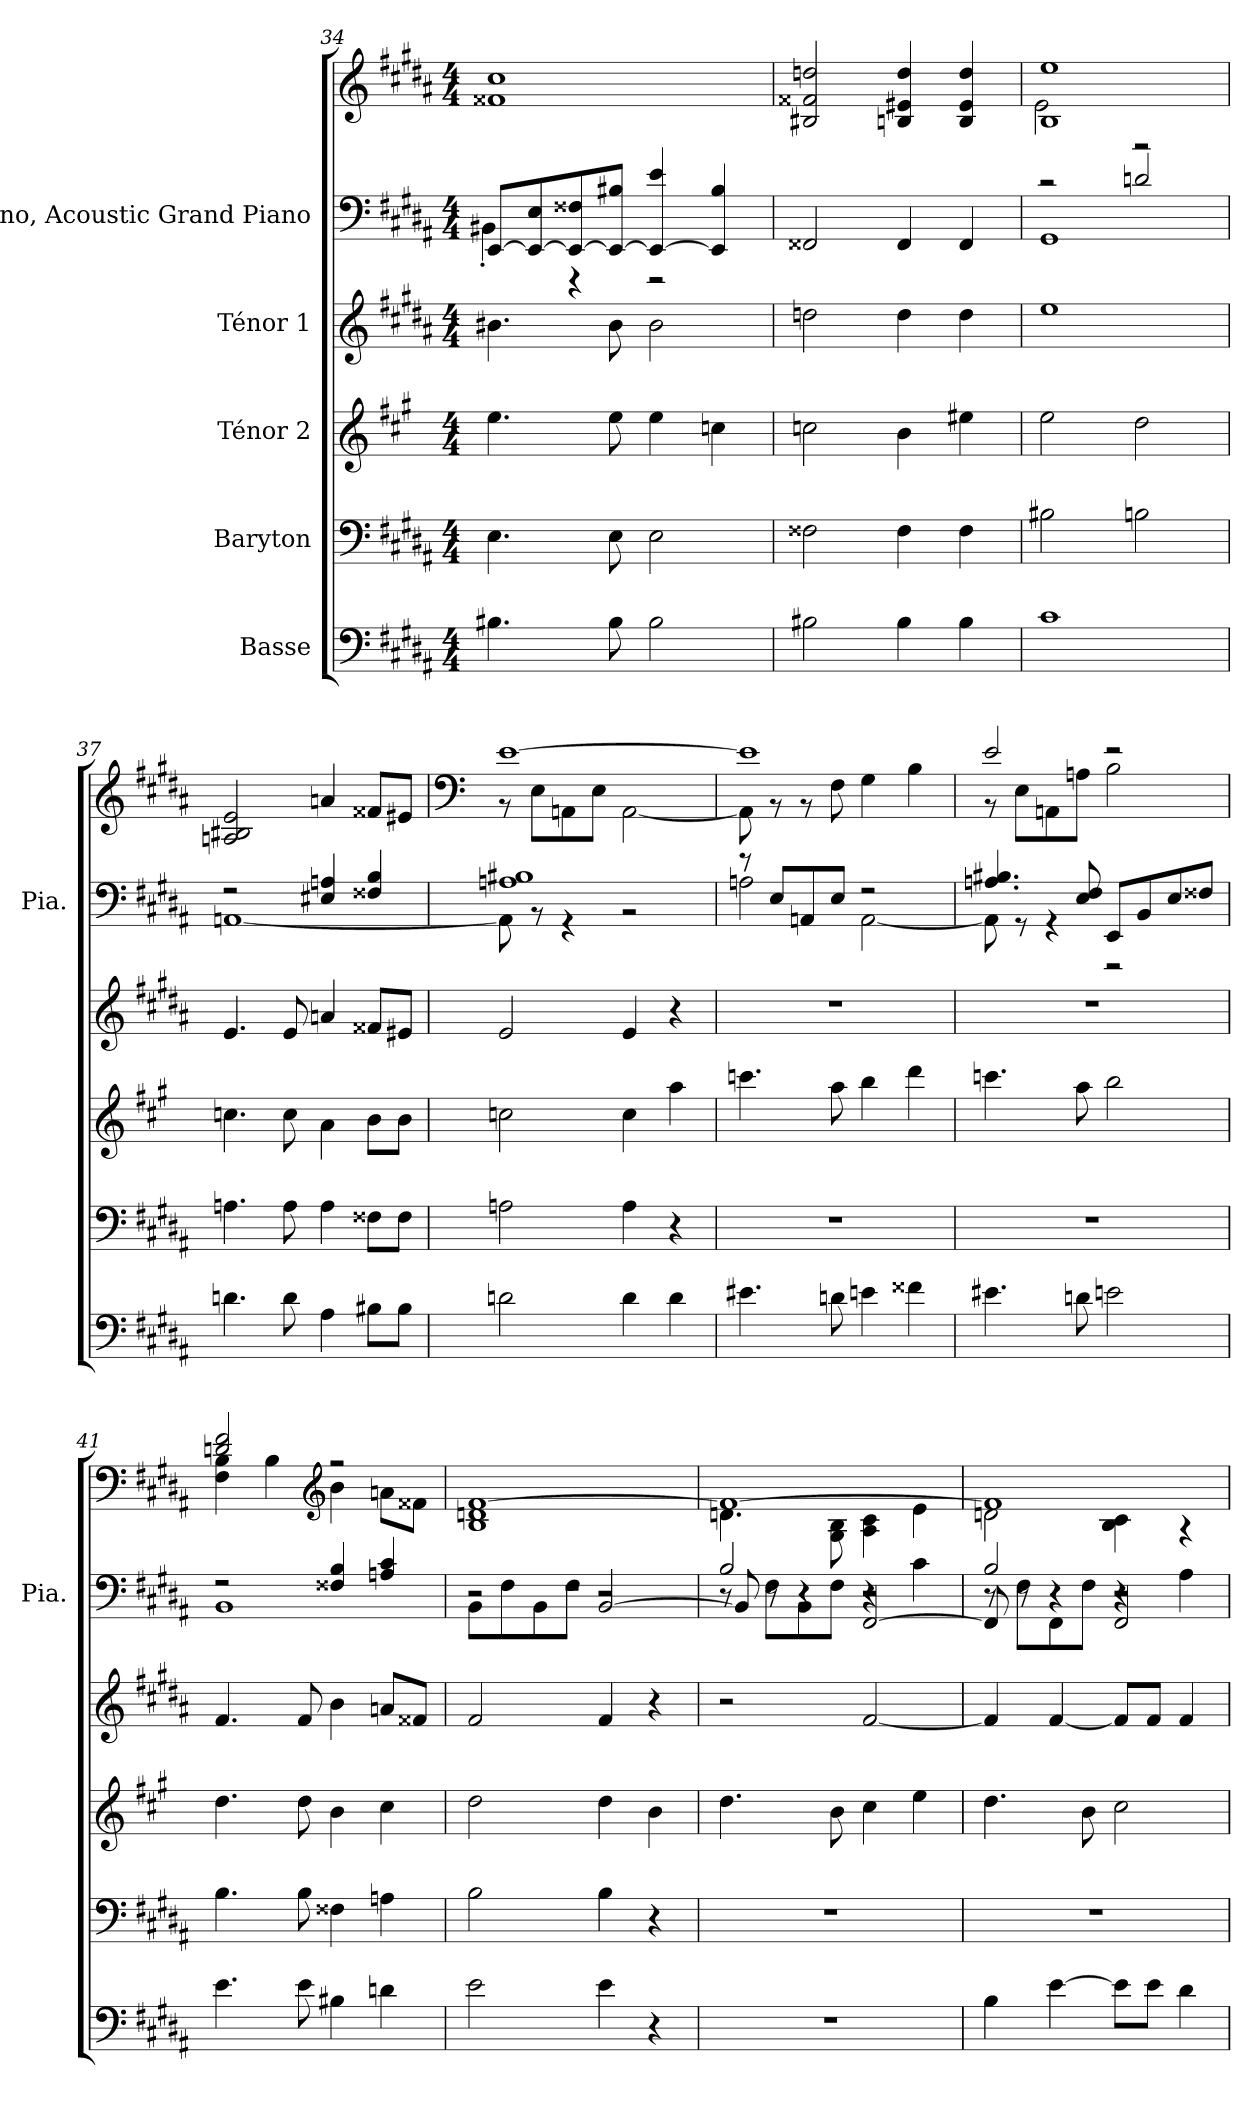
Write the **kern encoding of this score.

**kern	**kern	**kern	**kern	**kern	**kern
*part5	*part4	*part3	*part2	*part1	*part1
*staff6	*staff5	*staff4	*staff3	*staff2	*staff1
*I"Basse	*I"Baryton	*I"Ténor 2	*I"Ténor 1	*I"Piano, Acoustic Grand Piano	*
*	*	*	*	*I'Pia.	*
!!LO:PB:g=z
*clefF4	*clefF4	*clefG2	*clefG2	*clefF4	*clefG2
*ITrd3c5	*	*ITrd8c14	*	*	*
*k[f#c#g#d#a#e#]	*k[f#c#g#d#a#]	*k[f#c#g#]	*k[f#c#g#d#a#]	*k[f#c#g#d#a#]	*k[f#c#g#d#a#]
*M4/4	*M4/4	*M4/4	*M4/4	*M4/4	*M4/4
=34	=34	=34	=34	=34	=34
*	*	*	*	*^	*
4.F##X\	4.E\	4.e\	4.b#X\	[8EE/L	4BB#X'\	1f##X 1cc#
.	.	.	.	8EE/_ 8E/	.	.
.	.	.	.	8EE/_ 8F##X/	4r	.
8F##\	8E\	8e\	8b#\	8EE/_ 8B#X/J	.	.
2F##\	2E\	4e\	2b#\	4EE/_ 4e/	2r	.
.	.	4cn\	.	4EE/] 4B#/	.	.
*	*	*	*	*v	*v	*
=35	=35	=35	=35	=35	=35
2F##X\	2F##X\	2cn\	2ddn\	2FF##X/	2B#X/ 2f##X/ 2ddn/
4F##\	4F##\	4B\	4dd\	4FF##/	4Bn/ 4e#X/ 4dd/
4F##\	4F##\	4e#X\	4dd\	4FF##/	4B/ 4e#/ 4dd/
=36	=36	=36	=36	=36	=36
*	*	*	*	*^	*^
1G#	2B#X\	2e\	1ee	2r	1GG#	1B 1ee	2e\
.	2Bn\	2d\	.	2dn/	.	.	2r
*	*	*	*	*	*	*v	*v
=37	=37	=37	=37	=37	=37	=37
4.An\	4.An\	4.cn\	4.e/	2r	[1AAn	2An/ 2B#X/ 2e/
8A\	8A\	8c\	8e/	.	.	.
4E#\	4A\	4A\	4an/	4E#X/ 4An/	.	4an/
8F##X\L	8F##X\L	8B\L	8f##X/L	4F##X/ 4B/	.	8f##X/L
8F##\J	8F##\J	8B\J	8e#X/J	.	.	8e#X/J
!!LO:LB:g=z
=38	=38	=38	=38	=38	=38	=38
*	*	*	*	*	*	*clefF4
*	*	*	*	*	*	*^
2An\	2An\	2cn\	2e/	1An 1B#X	8AA\]	[1e	8r
.	.	.	.	.	8r	.	8E\L
.	.	.	.	.	4r	.	8AAn\
.	.	.	.	.	.	.	8E\J
4A\	4A\	4c\	4e/	.	2r	.	[2AA\
4A\	4r	4a\	4r	.	.	.	.
=39	=39	=39	=39	=39	=39	=39	=39
4.B#X\	1r	4.ccn\	1r	8r	2An\	1e]	8AA\]
.	.	.	.	8E/L	.	.	8r
.	.	.	.	8AAn/	.	.	8r
8An\	.	8a\	.	8E/J	.	.	8F#\
4Bn\	.	4b\	.	2r	[2AA\	.	4G#\
4c##X\	.	4dd\	.	.	.	.	4B\
=40	=40	=40	=40	=40	=40	=40	=40
4.B#X\	1r	4.ccn\	1r	4.An/ 4.B#X/	8AA\]	2e/	8r
.	.	.	.	.	8r	.	8E\L
.	.	.	.	.	4r	.	8AAn\
8An\	.	8a\	.	8E/ 8F#/	.	.	8An\J
2Bn\	.	2b\	.	8EE/L	2r	2r	2B\
.	.	.	.	8BB/	.	.	.
.	.	.	.	8E/	.	.	.
.	.	.	.	8F##X/J	.	.	.
!!LO:PB:g=z	!!
=41	=41	=41	=41	=41	=41	=41	=41
4.B\	4.B\	4.d\	4.f#/	2r	1BB	2dn/ 2f#/	4F#\ 4B\
.	.	.	.	.	.	.	4B\
8B\	8B\	8d\	8f#/	.	.	.	.
*	*	*	*	*	*	*clefG2	*
4F##X\	4F##X\	4B\	4b\	4F##X/ 4B/	.	2r	4b\
4An\	4An\	4c#\	8an/L	4An/ 4c#/	.	.	8an\L
.	.	.	8f##X/J	.	.	.	8f##X\J
=42	=42	=42	=42	=42	=42	=42	=42
*	*	*	*	*	*^	*	*
2B\	2B\	2d\	2f#/	1r	8BB\L	2r	[1f#	1B 1dn
.	.	.	.	.	8F#\	.	.	.
.	.	.	.	.	8BB\	.	.	.
.	.	.	.	.	8F#\J	.	.	.
4B\	4B\	4d\	4f#/	.	2r	[2BB/	.	.
4r	4r	4B\	4r	.	.	.	.	.
=43	=43	=43	=43	=43	=43	=43	=43	=43
1r	1r	4.d\	2r	2B/	8r	8BB/]	1f#_	4.dn\
.	.	.	.	.	8F#\L	8r	.	.
.	.	.	.	.	8BB\	4r	.	.
.	.	8B\	.	.	8F#\J	.	.	8G#\ 8B\
.	.	4c#\	[2f#/	2r	4r	[2FF#/	.	4A#\ 4c#\
.	.	4e\	.	.	4c#\	.	.	4e\
=44	=44	=44	=44	=44	=44	=44	=44	=44
4F#\	1r	4.d\	4f#/]	2B/	8r	8FF#/]	1f#]	2dn\
.	.	.	.	.	8F#\L	8r	.	.
[4B\	.	.	[4f#/	.	8FF#\	4r	.	.
.	.	8B\	.	.	8F#\J	.	.	.
8B\L]	.	2c#\	8f#/L]	2r	4r	2FF#/	.	4B\ 4c#\
8B\J	.	.	8f#/J	.	.	.	.	.
4A#\	.	.	4f#/	.	4A#\	.	.	4r
*	*	*	*	*v	*v	*v	*	*
*	*	*	*	*	*v	*v
=	=	=	=	=	=
*-	*-	*-	*-	*-	*-
